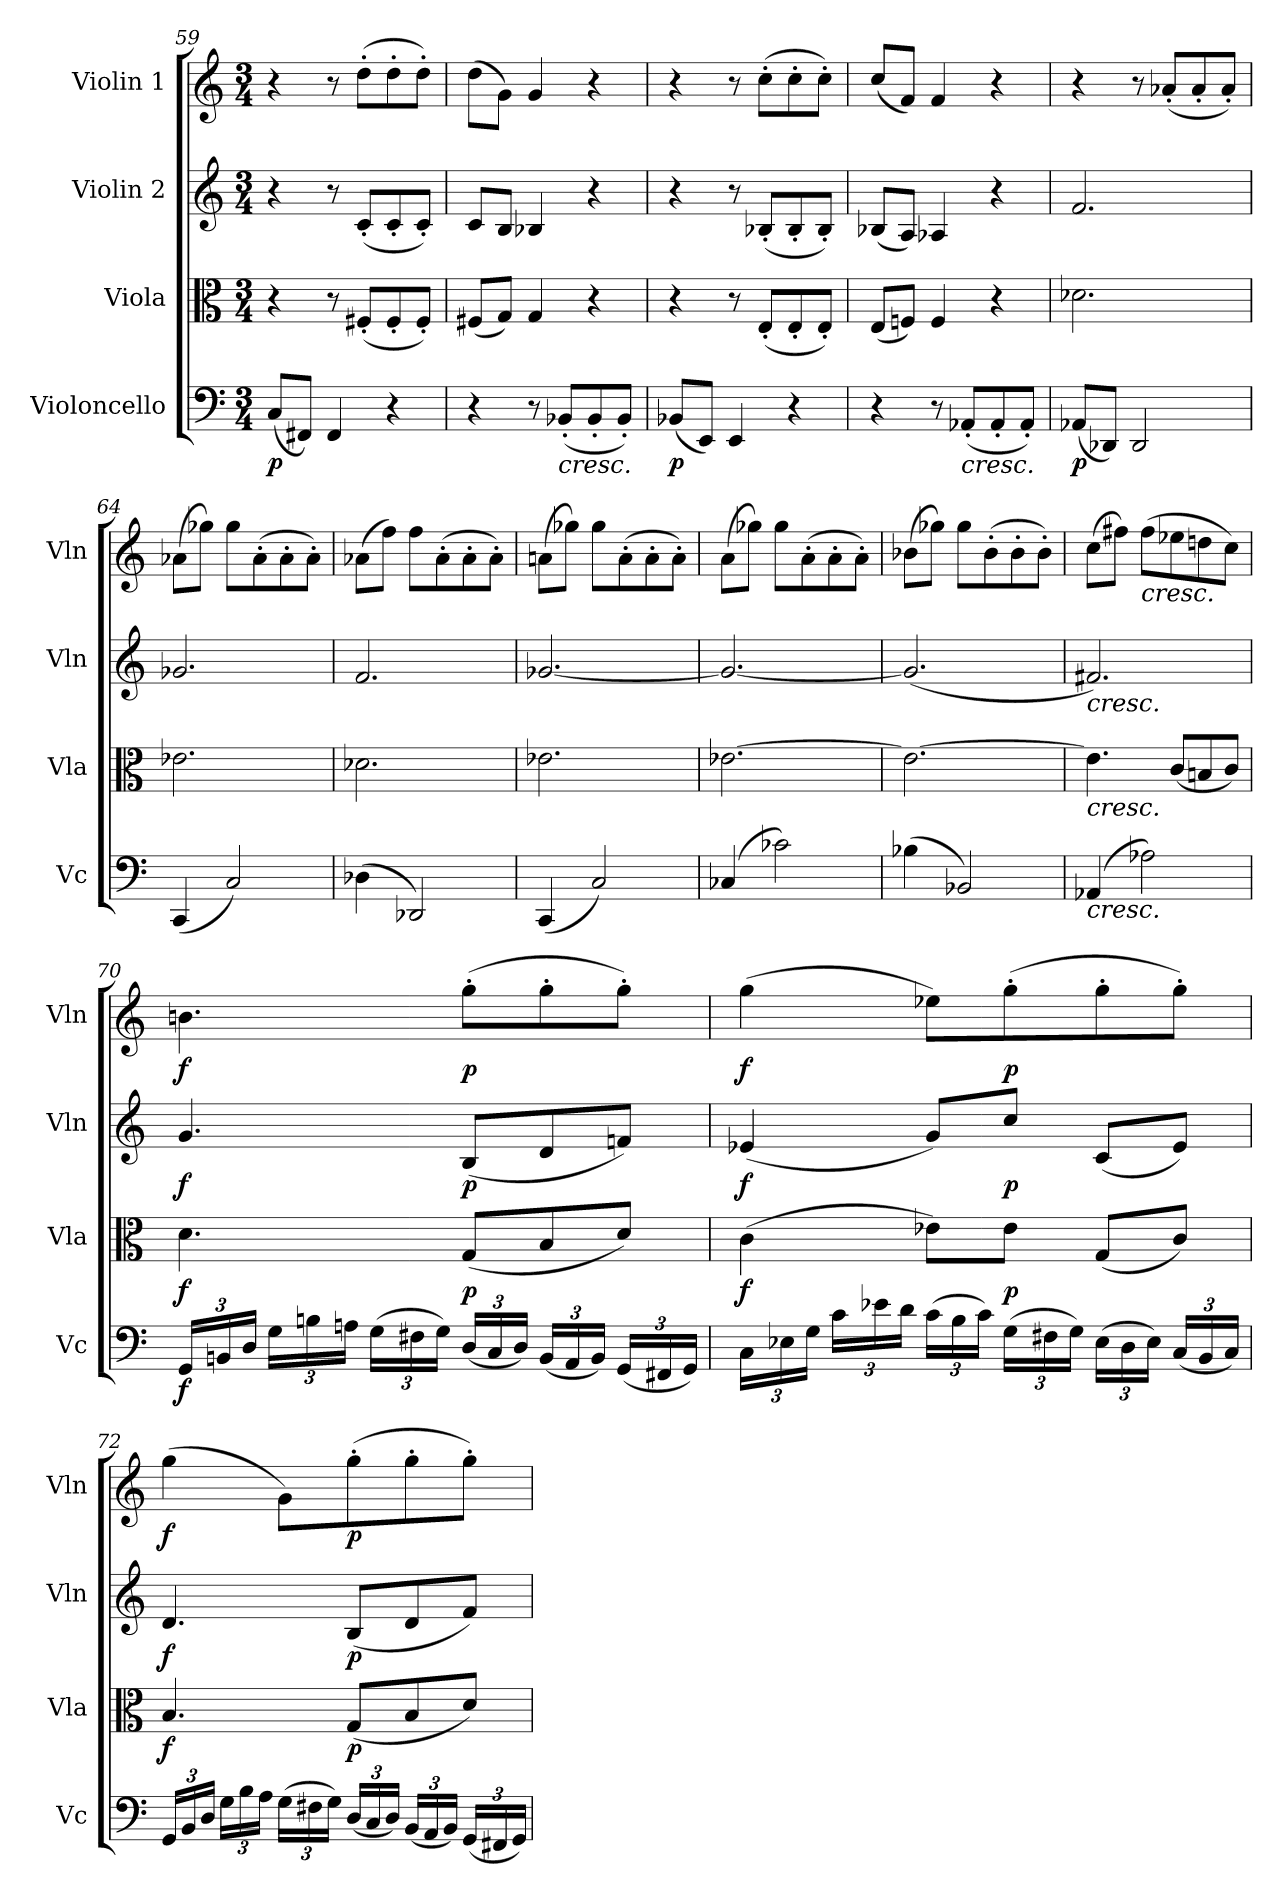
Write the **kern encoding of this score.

**kern	**dynam	**kern	**dynam	**kern	**dynam	**kern	**dynam
*part4	*part4	*part3	*part3	*part2	*part2	*part1	*part1
*staff4	*staff4	*staff3	*staff3	*staff2	*staff2	*staff1	*staff1
*I"Violoncello	*	*I"Viola	*	*I"Violin 2	*	*I"Violin 1	*
*I'Vc	*	*I'Vla	*	*I'Vln	*	*I'Vln	*
*clefF4	*	*clefC3	*	*clefG2	*	*clefG2	*
*k[]	*	*k[]	*	*k[]	*	*k[]	*
*M3/4	*	*M3/4	*	*M3/4	*	*M3/4	*
=59	=59	=59	=59	=59	=59	=59	=59
!	!LO:DY:b	!	!	!	!	!	!
(8C/L	p	4r	.	4r	.	4r	.
8FF#X/J)	.	.	.	.	.	.	.
4FF#/	.	8r	.	8r	.	8r	.
.	.	(8F#X'/L	.	(8c'/L	.	(8dd'\L	.
4r	.	8F#'/	.	8c'/	.	8dd'\	.
.	.	8F#'/J)	.	8c'/J)	.	8dd'\J)	.
=60	=60	=60	=60	=60	=60	=60	=60
4r	.	(8F#X/L	.	8c/L	.	(8dd\L	.
.	.	8G/J)	.	8B/J	.	8g\J)	.
8r	.	4G/	.	4B-X/	.	4g/	.
!LO:TX:b:i:t=cresc.	!	!	!	!	!	!	!
(8BB-X'/L	.	.	.	.	.	.	.
8BB-'/	.	4r	.	4r	.	4r	.
8BB-'/J)	.	.	.	.	.	.	.
=61	=61	=61	=61	=61	=61	=61	=61
!	!LO:DY:b	!	!	!	!	!	!
(8BB-X/L	p	4r	.	4r	.	4r	.
8EE/J)	.	.	.	.	.	.	.
4EE/	.	8r	.	8r	.	8r	.
.	.	(8E'/L	.	(8B-X'/L	.	(8cc'\L	.
4r	.	8E'/	.	8B-'/	.	8cc'\	.
.	.	8E'/J)	.	8B-'/J)	.	8cc'\J)	.
=62	=62	=62	=62	=62	=62	=62	=62
4r	.	(8E/L	.	(8B-X/L	.	(8cc/L	.
.	.	8Fn/J)	.	8A/J)	.	8f/J)	.
8r	.	4F/	.	4A-X/	.	4f/	.
!LO:TX:b:i:t=cresc.	!	!	!	!	!	!	!
(8AA-X'/L	.	.	.	.	.	.	.
8AA-'/	.	4r	.	4r	.	4r	.
8AA-'/J)	.	.	.	.	.	.	.
=63	=63	=63	=63	=63	=63	=63	=63
!	!LO:DY:b	!	!	!	!	!	!
(8AA-X/L	p	2.d-X\	.	2.f/	.	4r	.
8DD-X/J)	.	.	.	.	.	.	.
2DD-/	.	.	.	.	.	8r	.
.	.	.	.	.	.	(8a-X'/L	.
.	.	.	.	.	.	8a-'/	.
.	.	.	.	.	.	8a-'/J)	.
!!LO:LB:g=z
=64	=64	=64	=64	=64	=64	=64	=64
(4CC/	.	2.e-X\	.	2.g-X/	.	(8a-X\L	.
.	.	.	.	.	.	8gg-X\J)	.
2C/)	.	.	.	.	.	8gg-\L	.
.	.	.	.	.	.	(8a-'\	.
.	.	.	.	.	.	8a-'\	.
.	.	.	.	.	.	8a-'\J)	.
!!LO:LB:g=z
=65	=65	=65	=65	=65	=65	=65	=65
(4D-X\	.	2.d-X\	.	2.f/	.	(8a-X\L	.
.	.	.	.	.	.	8ff\J)	.
2DD-X/)	.	.	.	.	.	8ff\L	.
.	.	.	.	.	.	(8a-'\	.
.	.	.	.	.	.	8a-'\	.
.	.	.	.	.	.	8a-'\J)	.
=66	=66	=66	=66	=66	=66	=66	=66
(4CC/	.	2.e-X\	.	[2.g-X/	.	(8an\L	.
.	.	.	.	.	.	8gg-X\J)	.
2C/)	.	.	.	.	.	8gg-\L	.
.	.	.	.	.	.	(8a'\	.
.	.	.	.	.	.	8a'\	.
.	.	.	.	.	.	8a'\J)	.
=67	=67	=67	=67	=67	=67	=67	=67
(4C-X/	.	[2.e-X\	.	2.g-/_	.	(8a\L	.
.	.	.	.	.	.	8gg-X\J)	.
2c-X\)	.	.	.	.	.	8gg-\L	.
.	.	.	.	.	.	(8a'\	.
.	.	.	.	.	.	8a'\	.
.	.	.	.	.	.	8a'\J)	.
=68	=68	=68	=68	=68	=68	=68	=68
(4B-X\	.	2.e-\_	.	(2.g-/]	.	(8b-X\L	.
.	.	.	.	.	.	8gg-X\J)	.
2BB-X/)	.	.	.	.	.	8gg-\L	.
.	.	.	.	.	.	(8b-'\	.
.	.	.	.	.	.	8b-'\	.
.	.	.	.	.	.	8b-'\J)	.
=69	=69	=69	=69	=69	=69	=69	=69
!	!	!	!	!LO:TX:b:i:t=cresc.	!	!	!
!	!	!LO:TX:b:i:t=cresc.	!	!	!	!	!
!LO:TX:b:i:t=cresc.	!	!	!	!	!	!	!
(4AA-X/	.	4.e-\]	.	2.f#X/)	.	(8cc\L	.
.	.	.	.	.	.	8ff#X\J)	.
!	!	!	!	!	!	!LO:TX:b:i:t=cresc.	!
2A-X\)	.	.	.	.	.	(8ff#\L	.
.	.	(8c/L	.	.	.	8ee-X\	.
.	.	8Bn/	.	.	.	8ddn\	.
.	.	8c/J)	.	.	.	8cc\J)	.
=70	=70	=70	=70	=70	=70	=70	=70
*Xbrackettup	*	*	*	*	*	*	*
!	!LO:DY:b	!	!LO:DY:b	!	!LO:DY:b	!	!LO:DY:b
24GG/LL	f	4.d\	f	4.g/	f	4.bn\	f
24BBn/	.	.	.	.	.	.	.
24D/JJ	.	.	.	.	.	.	.
24G\LL	.	.	.	.	.	.	.
24Bn\	.	.	.	.	.	.	.
24An\JJ	.	.	.	.	.	.	.
(24G\LL	.	.	.	.	.	.	.
24F#X\	.	.	.	.	.	.	.
24G\JJ)	.	.	.	.	.	.	.
!	!	!	!LO:DY:b	!	!LO:DY:b	!	!LO:DY:b
(24D/LL	.	(8G/L	p	(8B/L	p	(8gg'\L	p
24C/	.	.	.	.	.	.	.
24D/JJ)	.	.	.	.	.	.	.
(24BB/LL	.	8B/	.	8d/	.	8gg'\	.
24AA/	.	.	.	.	.	.	.
24BB/JJ)	.	.	.	.	.	.	.
(24GG/LL	.	8d/J)	.	8fn/J)	.	8gg'\J)	.
24FF#X/	.	.	.	.	.	.	.
24GG/JJ)	.	.	.	.	.	.	.
!!LO:LB:g=z
=71	=71	=71	=71	=71	=71	=71	=71
!	!	!	!LO:DY:b	!	!LO:DY:b	!	!LO:DY:b
24C\LL	.	(4c\	f	(4e-X/	f	(4gg\	f
24E-X\	.	.	.	.	.	.	.
24G\JJ	.	.	.	.	.	.	.
24c\LL	.	.	.	.	.	.	.
24e-X\	.	.	.	.	.	.	.
24d\JJ	.	.	.	.	.	.	.
(24c\LL	.	8e-X\L)	.	8g/L)	.	8ee-X\L)	.
24B\	.	.	.	.	.	.	.
24c\JJ)	.	.	.	.	.	.	.
!	!	!	!LO:DY:b	!	!LO:DY:b	!	!LO:DY:b
(24G\LL	.	8e-\J	p	8cc/J	p	(8gg'\	p
24F#X\	.	.	.	.	.	.	.
24G\JJ)	.	.	.	.	.	.	.
(24E-\LL	.	(8G/L	.	(8c/L	.	8gg'\	.
24D\	.	.	.	.	.	.	.
24E-\JJ)	.	.	.	.	.	.	.
(24C/LL	.	8c/J)	.	8e-/J)	.	8gg'\J)	.
24BB/	.	.	.	.	.	.	.
24C/JJ)	.	.	.	.	.	.	.
!!LO:LB:g=z
=72	=72	=72	=72	=72	=72	=72	=72
!	!	!	!LO:DY:b	!	!LO:DY:b	!	!LO:DY:b
24GG/LL	.	4.B/	f	4.d/	f	(4gg\	f
24BB/	.	.	.	.	.	.	.
24D/JJ	.	.	.	.	.	.	.
24G\LL	.	.	.	.	.	.	.
24B\	.	.	.	.	.	.	.
24A\JJ	.	.	.	.	.	.	.
(24G\LL	.	.	.	.	.	8g\L)	.
24F#X\	.	.	.	.	.	.	.
24G\JJ)	.	.	.	.	.	.	.
!	!	!	!LO:DY:b	!	!LO:DY:b	!	!LO:DY:b
(24D/LL	.	(8G/L	p	(8B/L	p	(8gg'\	p
24C/	.	.	.	.	.	.	.
24D/JJ)	.	.	.	.	.	.	.
(24BB/LL	.	8B/	.	8d/	.	8gg'\	.
24AA/	.	.	.	.	.	.	.
24BB/JJ)	.	.	.	.	.	.	.
(24GG/LL	.	8d/J)	.	8f/J)	.	8gg'\J)	.
24FF#X/	.	.	.	.	.	.	.
24GG/JJ)	.	.	.	.	.	.	.
=	=	=	=	=	=	=	=
*-	*-	*-	*-	*-	*-	*-	*-
